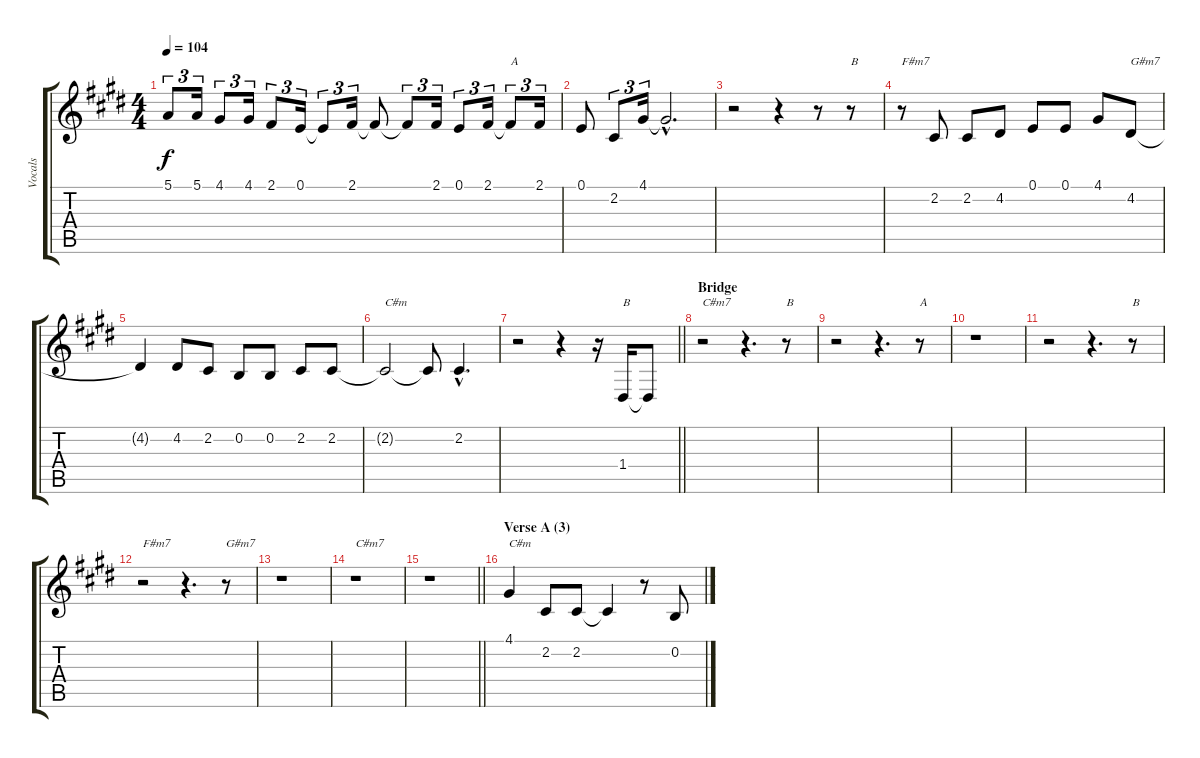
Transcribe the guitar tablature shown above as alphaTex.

\track ("Vocals" "Vocals") {instrument sopranosax}
\staff {score tabs}
\tuning (E4 B3 G3 D3 A2 E2) {hide}
\ts (4 4)
\tempo 104
\clef g2
\ks c#minor
5.1{t}.8{tu (3 2) dy f} 5.1.16{tu (3 2)} 4.1.8{tu (3 2)} 4.1.16{tu (3 2)} 2.1.8{tu (3 2)} 0.1.16{tu (3 2)} 0.1{t}.8{tu (3 2)} 2.1.16{tu (3 2)} 2.1{t}.8 2.1{t}.8{tu (3 2)} 2.1.16{tu (3 2)} 0.1.8{tu (3 2)} 2.1.16{tu (3 2)} 2.1{t}.8{tu (3 2) txt "A"} 2.1.16{tu (3 2)} |
0.1.8 2.2.8{tu (3 2)} 4.1.16{tu (3 2)} 4.1{hac t}.2{d} |
r.2 r.4 r.8 r.8{txt "B"} |
r.8{txt "F#m7"} 2.2.8 2.2.8 4.2.8 0.1.8 0.1.8 4.1.8 4.2.8{txt "G#m7"} |
4.2{t}.4 4.2.8 2.2.8 0.2.8 0.2.8 2.2.8 2.2.8 |
2.2{t}.2{txt "C#m"} 2.2{t}.8 2.2{hac}.4{d} |
\barLineRight lightlight
r.2 r.4 r.16 1.4.16{txt "B"} 1.4{t}.8 |
\section ("" "Bridge")
r.2{txt "C#m7"} r.4{d} r.8{txt "B"} |
r.2 r.4{d} r.8{txt "A"} |
r.1 |
r.2 r.4{d} r.8{txt "B"} |
r.2{txt "F#m7"} r.4{d} r.8{txt "G#m7"} |
r.1 |
r.1{txt "C#m7"} |
\barLineRight lightlight
r.1 |
\section ("" "Verse A (3)")
4.1.4{txt "C#m"} 2.2.8 2.2.8 2.2{t}.4 r.8 0.2.8
